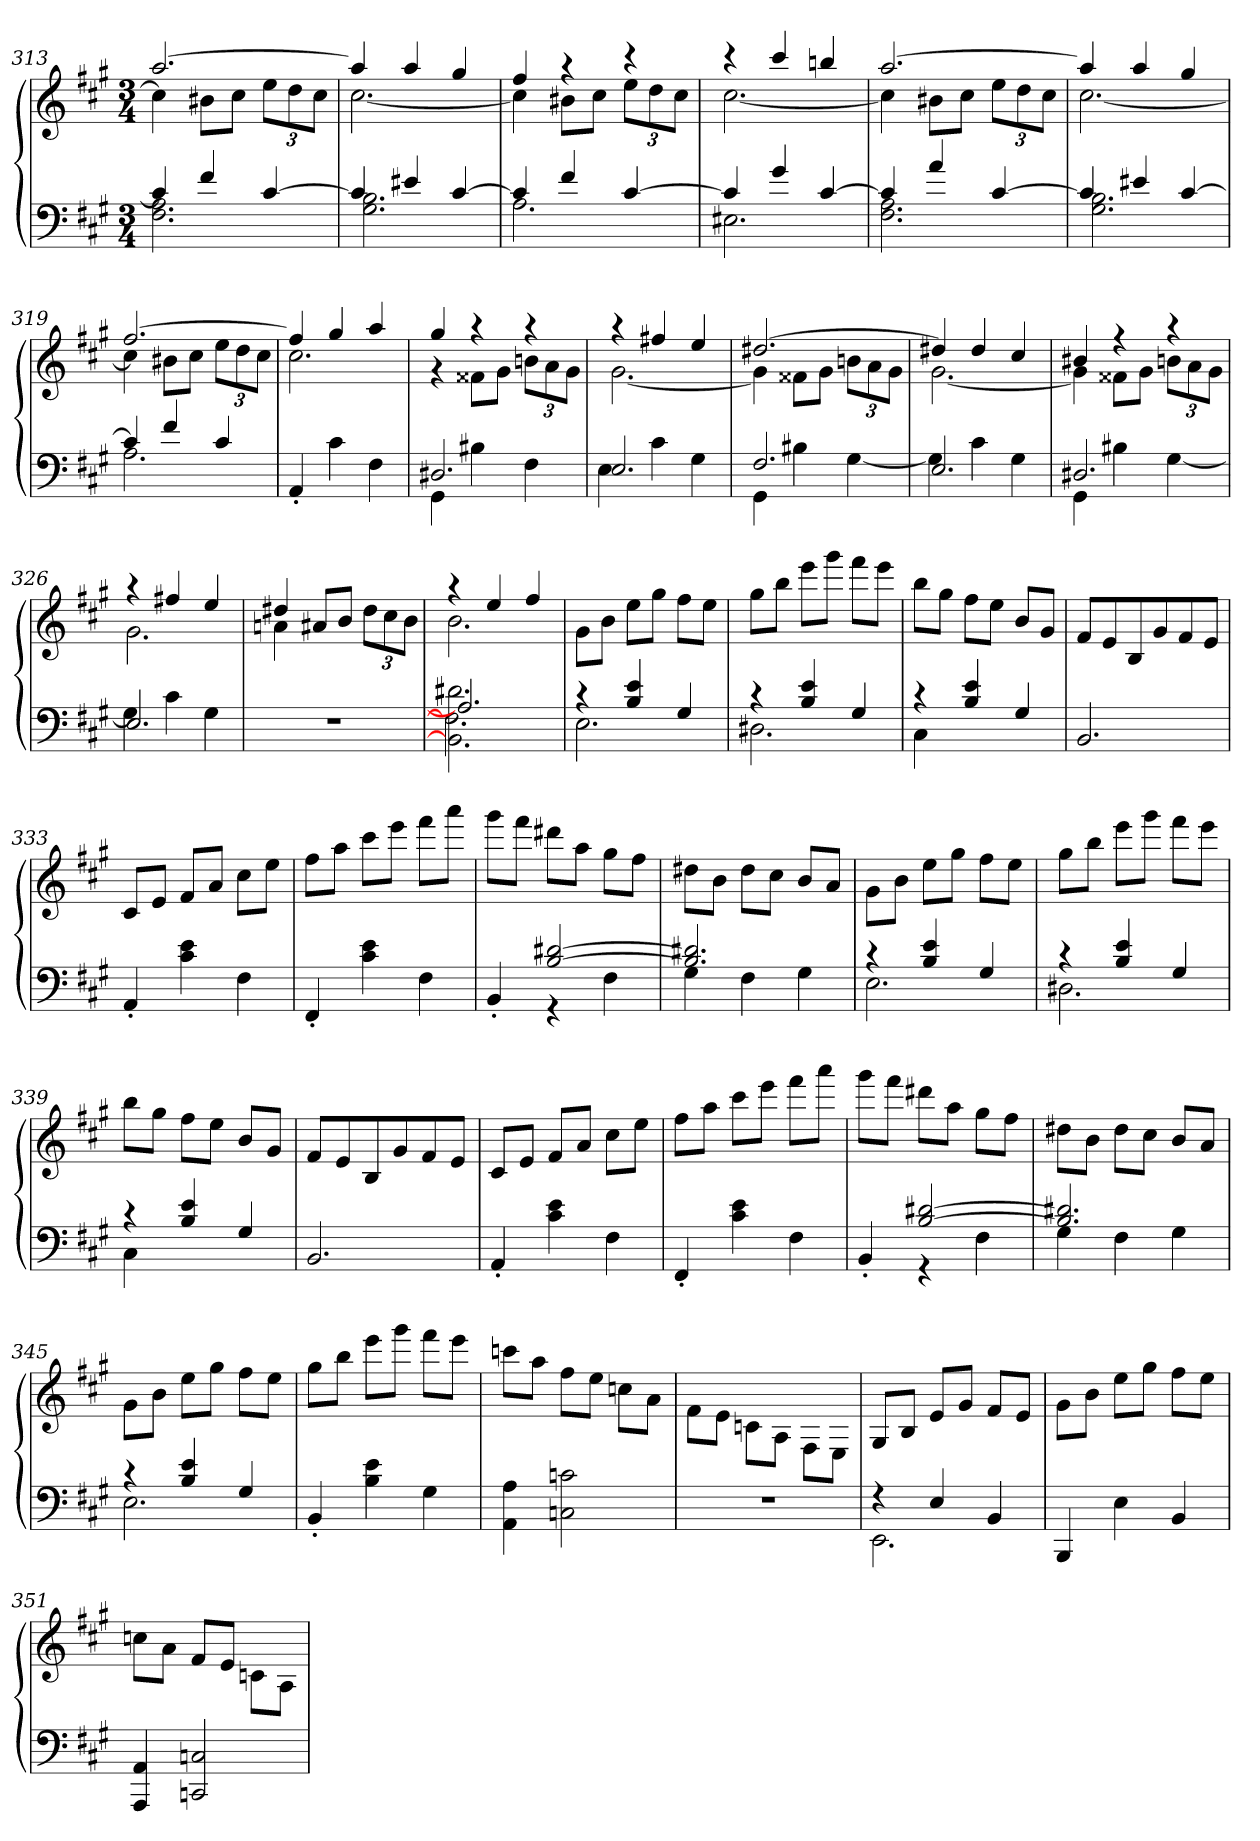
**kern	**kern
*part2	*part1
*staff2	*staff1
*clefF4	*clefG2
*k[f#c#g#]	*k[f#c#g#]
*M3/4	*M3/4
=313	=313
*^	*^
4c#/]	2.F#\ 2.A\	[2.aa/	4cc#\]
4f#/	.	.	8b#X\L
.	.	.	8cc#\J
[4c#/	.	.	12ee\L
.	.	.	12dd\
.	.	.	12cc#\J
=314	=314	=314	=314
4c#/]	2.G#\ 2.B\	4aa/]	[2.cc#\
4e#X/	.	4aa/	.
[4c#/	.	4gg#/	.
=315	=315	=315	=315
4c#/]	2.A\	4ff#/	4cc#\]
4f#/	.	4r	8b#X\L
.	.	.	8cc#\J
[4c#/	.	4r	12ee\L
.	.	.	12dd\
.	.	.	12cc#\J
=316	=316	=316	=316
4c#/]	2.E#X\	4r	[2.cc#\
4g#/	.	4ccc#/	.
[4c#/	.	4bbn/	.
=317	=317	=317	=317
4c#/]	2.F#\ 2.A\	[2.aa/	4cc#\]
4a/	.	.	8b#X\L
.	.	.	8cc#\J
[4c#/	.	.	12ee\L
.	.	.	12dd\
.	.	.	12cc#\J
=318	=318	=318	=318
4c#/]	2.G#\ 2.B\	4aa/]	[2.cc#\
4e#X/	.	4aa/	.
[4c#/	.	4gg#/	.
=319	=319	=319	=319
4c#/]	2.A\	[2.ff#/	4cc#\]
4f#/	.	.	8b#X\L
.	.	.	8cc#\J
4c#/	.	.	12ee\L
.	.	.	12dd\
.	.	.	12cc#\J
*v	*v	*	*
=320	=320	=320
4AA'>/	4ff#/]	2.cc#\
4c#\	4gg#/	.
4F#\	4aa/	.
=321	=321	=321
*^	*	*
2.D#X/	4GG#\	4gg#/	4r
.	4B#X\	4r	8f##X\L
.	.	.	8g#\J
.	4F#\	4r	12bn\L
.	.	.	12a\
.	.	.	12g#\J
=322	=322	=322	=322
2.E/	4E\	4r	[2.g#\
.	4c#\	4ff#X/	.
.	4G#\	4ee/	.
=323	=323	=323	=323
2.F#/	4GG#\	[2.dd#X/	4g#\]
.	4B#X\	.	8f##X\L
.	.	.	8g#\J
.	[4G#\	.	12bn\L
.	.	.	12a\
.	.	.	12g#\J
=324	=324	=324	=324
2.E/	4G#\]	4dd#X/]	[2.g#\
.	4c#\	4dd#/	.
.	4G#\	4cc#/	.
=325	=325	=325	=325
2.D#X/	4GG#\	4b#X/	4g#\]
.	4B#X\	4r	8f##X\L
.	.	.	8g#\J
.	[4G#\	4r	12bn\L
.	.	.	12a\
.	.	.	12g#\J
=326	=326	=326	=326
2.E/	4G#\]	4r	2.g#\
.	4c#\	4ff#X/	.
.	4G#\	4ee/	.
*v	*v	*	*
=327	=327	=327
2.r	4dd#X/	4an\
.	8a#X/L	2ryy
.	8b/J	.
.	12dd#\L	.
.	12cc#\	.
.	12b\J	.
=328	=328	=328
*^	*	*
*	*^	*	*
2.BB\] 2.d#X\	2.F#]	2.A]	4r	2.b\
.	.	.	4ee/	.
.	.	.	4ff#/	.
*	*v	*v	*	*
*	*	*v	*v
=329	=329	=329
4r	2.E\	8g#\L
.	.	8b\J
4B/ 4e/	.	8ee\L
.	.	8gg#\J
4G#/	.	8ff#\L
.	.	8ee\J
=330	=330	=330
4r	2.D#X\	8gg#\L
.	.	8bb\J
4B/ 4e/	.	8eee\L
.	.	8ggg#\J
4G#/	.	8fff#\L
.	.	8eee\J
=331	=331	=331
4r	4C#\	8bb\L
.	.	8gg#\J
4B/ 4e/	2ryy	8ff#\L
.	.	8ee\J
4G#/	.	8b/L
.	.	8g#/J
*v	*v	*
=332	=332
2.BB/	8f#/L
.	8e/
.	8B/
.	8g#/
.	8f#/
.	8e/J
=333	=333
4AA'>/	8c#/L
.	8e/J
4c#\ 4e\	8f#/L
.	8a/J
4F#\	8cc#\L
.	8ee\J
=334	=334
4FF#'>/	8ff#\L
.	8aa\J
4c#\ 4e\	8ccc#\L
.	8eee\J
4F#\	8fff#\L
.	8aaa\J
=335	=335
*^	*
4BB'>/	4ryy	8ggg#\L
.	.	8fff#\J
[2B/ [2d#X/	4r	8ddd#X\L
.	.	8aa\J
.	4F#\	8gg#\L
.	.	8ff#\J
=336	=336	=336
2.B/] 2.d#X/]	4G#\	8dd#X\L
.	.	8b\J
.	4F#\	8dd#\L
.	.	8cc#\J
.	4G#\	8b/L
.	.	8a/J
=337	=337	=337
4r	2.E\	8g#\L
.	.	8b\J
4B/ 4e/	.	8ee\L
.	.	8gg#\J
4G#/	.	8ff#\L
.	.	8ee\J
=338	=338	=338
4r	2.D#X\	8gg#\L
.	.	8bb\J
4B/ 4e/	.	8eee\L
.	.	8ggg#\J
4G#/	.	8fff#\L
.	.	8eee\J
=339	=339	=339
4r	4C#\	8bb\L
.	.	8gg#\J
4B/ 4e/	2ryy	8ff#\L
.	.	8ee\J
4G#/	.	8b/L
.	.	8g#/J
*v	*v	*
=340	=340
2.BB/	8f#/L
.	8e/
.	8B/
.	8g#/
.	8f#/
.	8e/J
=341	=341
4AA'>/	8c#/L
.	8e/J
4c#\ 4e\	8f#/L
.	8a/J
4F#\	8cc#\L
.	8ee\J
=342	=342
4FF#'>/	8ff#\L
.	8aa\J
4c#\ 4e\	8ccc#\L
.	8eee\J
4F#\	8fff#\L
.	8aaa\J
=343	=343
*^	*
4BB'>/	4ryy	8ggg#\L
.	.	8fff#\J
[2B/ [2d#X/	4r	8ddd#X\L
.	.	8aa\J
.	4F#\	8gg#\L
.	.	8ff#\J
=344	=344	=344
2.B/] 2.d#X/]	4G#\	8dd#X\L
.	.	8b\J
.	4F#\	8dd#\L
.	.	8cc#\J
.	4G#\	8b/L
.	.	8a/J
=345	=345	=345
4r	2.E\	8g#\L
.	.	8b\J
4B/ 4e/	.	8ee\L
.	.	8gg#\J
4G#/	.	8ff#\L
.	.	8ee\J
*v	*v	*
=346	=346
4BB'>/	8gg#\L
.	8bb\J
4B\ 4e\	8eee\L
.	8ggg#\J
4G#\	8fff#\L
.	8eee\J
=347	=347
4AA\ 4A\	8cccn\L
.	8aa\J
2Cn\ 2cn\	8ff#\L
.	8ee\J
.	8ccn\L
.	8a\J
=348	=348
2.r	8f#\L
.	8e\J
.	8cn\L
.	8A\J
.	8F#\L
.	8E\J
=349	=349
*^	*
4r	2.EE\	8G#/L
.	.	8B/J
4E/	.	8e/L
.	.	8g#/J
4BB/	.	8f#/L
.	.	8e/J
*v	*v	*
=350	=350
4BBB/	8g#\L
.	8b\J
4E\	8ee\L
.	8gg#\J
4BB/	8ff#\L
.	8ee\J
=351	=351
4AAA/ 4AA/	8ccn\L
.	8a\J
2CCn/ 2Cn/	8f#/L
.	8e/J
.	8cn\L
.	8A\J
=	=
*-	*-
